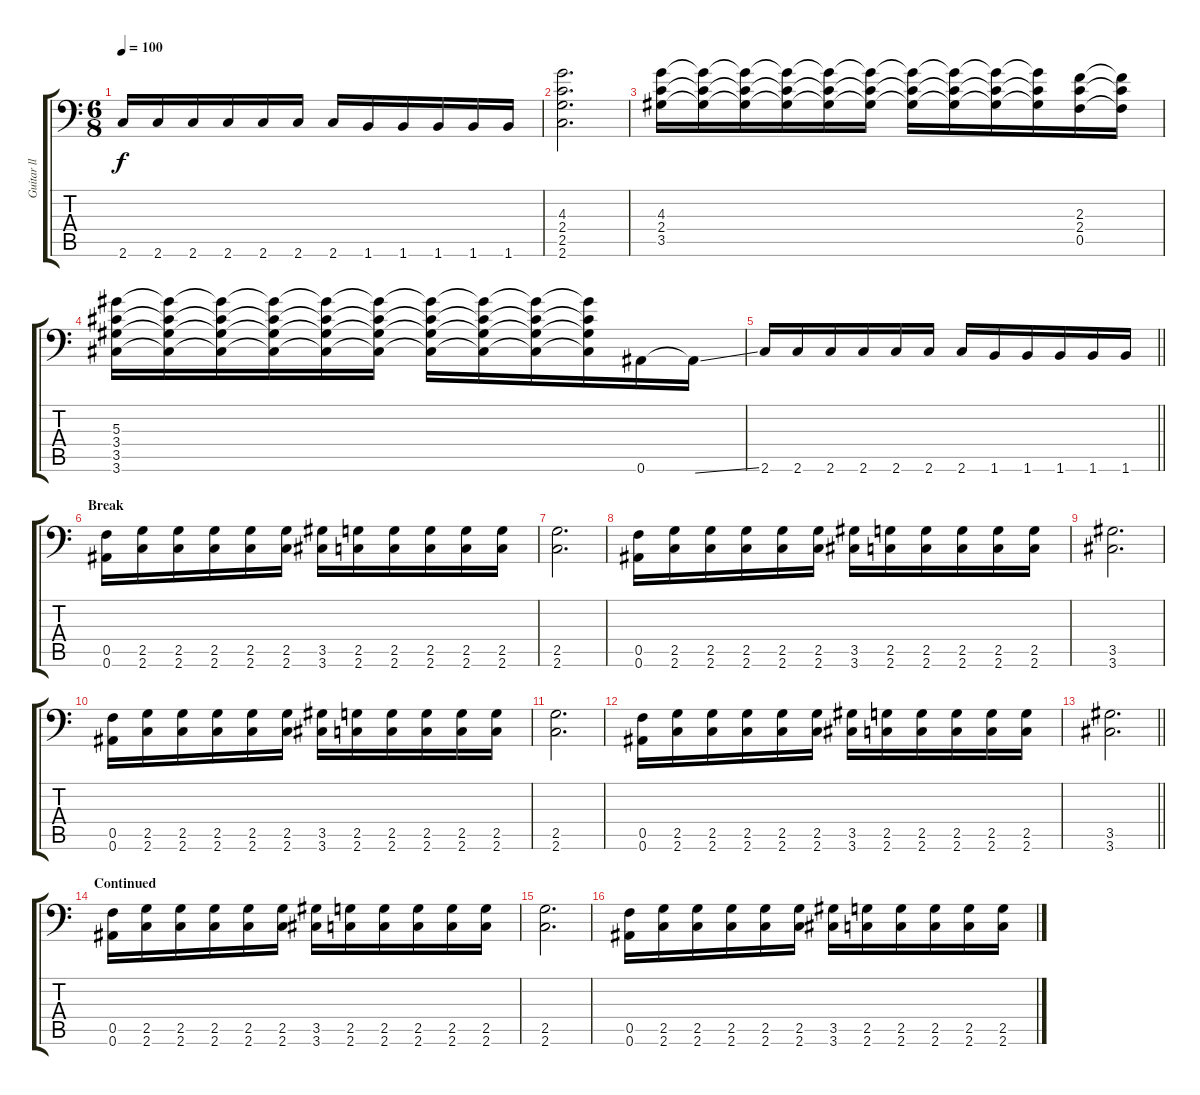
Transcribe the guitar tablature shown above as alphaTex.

\track ("Guitar ll" "Guitar ll") {instrument distortionguitar}
\staff {score tabs}
\tuning (C4 G3 Eb3 Bb2 F2 Bb1) {hide}
\ts (6 8)
\tempo 100
\clef f4
\ks c
2.6.16{dy f} 2.6.16 2.6.16 2.6.16 2.6.16 2.6.16 2.6.16 1.6.16 1.6.16 1.6.16 1.6.16 1.6.16 |
(4.3 2.4 2.5 2.6).2{d} |
(4.3 2.4 3.5).16 (4.3{t} 2.4{t} 3.5{t}).16 (4.3{t} 2.4{t} 3.5{t}).16 (4.3{t} 2.4{t} 3.5{t}).16 (4.3{t} 2.4{t} 3.5{t}).16 (4.3{t} 2.4{t} 3.5{t}).16 (4.3{t} 2.4{t} 3.5{t}).16 (4.3{t} 2.4{t} 3.5{t}).16 (4.3{t} 2.4{t} 3.5{t}).16 (4.3{t} 2.4{t} 3.5{t}).16 (2.3 2.4 0.5).16 (2.3{t} 2.4{t} 0.5{t}).16 |
(5.3 3.4 3.5 3.6).16 (5.3{t} 3.4{t} 3.5{t} 3.6{t}).16 (5.3{t} 3.4{t} 3.5{t} 3.6{t}).16 (5.3{t} 3.4{t} 3.5{t} 3.6{t}).16 (5.3{t} 3.4{t} 3.5{t} 3.6{t}).16 (5.3{t} 3.4{t} 3.5{t} 3.6{t}).16 (5.3{t} 3.4{t} 3.5{t} 3.6{t}).16 (5.3{t} 3.4{t} 3.5{t} 3.6{t}).16 (5.3{t} 3.4{t} 3.5{t} 3.6{t}).16 (5.3{t} 3.4{t} 3.5{t} 3.6{t}).16 0.6.16 0.6{ss t}.16 |
\barLineRight lightlight
2.6.16 2.6.16 2.6.16 2.6.16 2.6.16 2.6.16 2.6.16 1.6.16 1.6.16 1.6.16 1.6.16 1.6.16 |
\section ("" "Break")
(0.5 0.6).16 (2.5 2.6).16 (2.5 2.6).16 (2.5 2.6).16 (2.5 2.6).16 (2.5 2.6).16 (3.5 3.6).16 (2.5 2.6).16 (2.5 2.6).16 (2.5 2.6).16 (2.5 2.6).16 (2.5 2.6).16 |
(2.5 2.6).2{d} |
(0.5 0.6).16 (2.5 2.6).16 (2.5 2.6).16 (2.5 2.6).16 (2.5 2.6).16 (2.5 2.6).16 (3.5 3.6).16 (2.5 2.6).16 (2.5 2.6).16 (2.5 2.6).16 (2.5 2.6).16 (2.5 2.6).16 |
(3.5 3.6).2{d} |
(0.5 0.6).16 (2.5 2.6).16 (2.5 2.6).16 (2.5 2.6).16 (2.5 2.6).16 (2.5 2.6).16 (3.5 3.6).16 (2.5 2.6).16 (2.5 2.6).16 (2.5 2.6).16 (2.5 2.6).16 (2.5 2.6).16 |
(2.5 2.6).2{d} |
(0.5 0.6).16 (2.5 2.6).16 (2.5 2.6).16 (2.5 2.6).16 (2.5 2.6).16 (2.5 2.6).16 (3.5 3.6).16 (2.5 2.6).16 (2.5 2.6).16 (2.5 2.6).16 (2.5 2.6).16 (2.5 2.6).16 |
\barLineRight lightlight
(3.5 3.6).2{d} |
\section ("" "Continued")
(0.5 0.6).16 (2.5 2.6).16 (2.5 2.6).16 (2.5 2.6).16 (2.5 2.6).16 (2.5 2.6).16 (3.5 3.6).16 (2.5 2.6).16 (2.5 2.6).16 (2.5 2.6).16 (2.5 2.6).16 (2.5 2.6).16 |
(2.5 2.6).2{d} |
(0.5 0.6).16 (2.5 2.6).16 (2.5 2.6).16 (2.5 2.6).16 (2.5 2.6).16 (2.5 2.6).16 (3.5 3.6).16 (2.5 2.6).16 (2.5 2.6).16 (2.5 2.6).16 (2.5 2.6).16 (2.5 2.6).16
